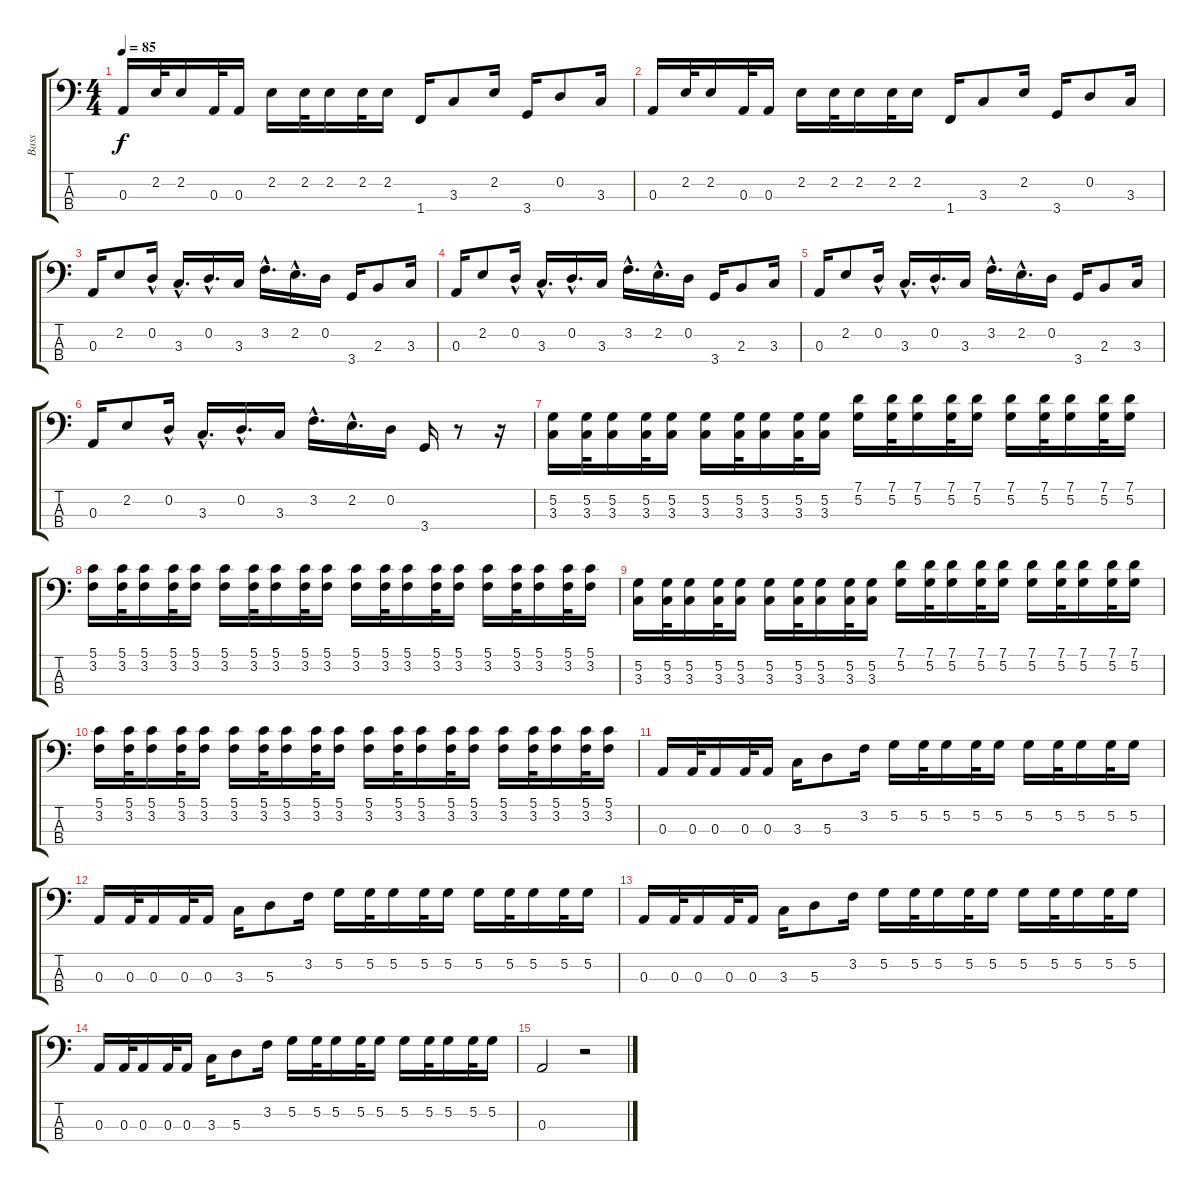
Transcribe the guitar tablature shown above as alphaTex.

\track ("Bass" "Bass") {instrument electricbasspick}
\staff {score tabs}
\tuning (G2 D2 A1 E1) {hide}
\ts (4 4)
\tempo 85
\clef f4
\ks c
0.3.16{dy f} 2.2.32 2.2.16 0.3.32 0.3.16 2.2.16 2.2.32 2.2.16 2.2.32 2.2.16 1.4.16 3.3.8 2.2.16 3.4.16 0.2.8 3.3.16 |
0.3.16 2.2.32 2.2.16 0.3.32 0.3.16 2.2.16 2.2.32 2.2.16 2.2.32 2.2.16 1.4.16 3.3.8 2.2.16 3.4.16 0.2.8 3.3.16 |
0.3.16 2.2.8 0.2{hac}.16 3.3{hac}.16{d} 0.2{hac}.16{d} 3.3.16 3.2{hac}.16{d} 2.2{hac}.16{d} 0.2.16 3.4.16 2.3.8 3.3.16 |
0.3.16 2.2.8 0.2{hac}.16 3.3{hac}.16{d} 0.2{hac}.16{d} 3.3.16 3.2{hac}.16{d} 2.2{hac}.16{d} 0.2.16 3.4.16 2.3.8 3.3.16 |
0.3.16 2.2.8 0.2{hac}.16 3.3{hac}.16{d} 0.2{hac}.16{d} 3.3.16 3.2{hac}.16{d} 2.2{hac}.16{d} 0.2.16 3.4.16 2.3.8 3.3.16 |
0.3.16 2.2.8 0.2{hac}.16 3.3{hac}.16{d} 0.2{hac}.16{d} 3.3.16 3.2{hac}.16{d} 2.2{hac}.16{d} 0.2.16 3.4.16 r.8 r.16 |
(5.2 3.3).16 (5.2 3.3).32 (5.2 3.3).16 (5.2 3.3).32 (5.2 3.3).16 (5.2 3.3).16 (5.2 3.3).32 (5.2 3.3).16 (5.2 3.3).32 (5.2 3.3).16 (7.1 5.2).16 (7.1 5.2).32 (7.1 5.2).16 (7.1 5.2).32 (7.1 5.2).16 (7.1 5.2).16 (7.1 5.2).32 (7.1 5.2).16 (7.1 5.2).32 (7.1 5.2).16 |
(5.1 3.2).16 (5.1 3.2).32 (5.1 3.2).16 (5.1 3.2).32 (5.1 3.2).16 (5.1 3.2).16 (5.1 3.2).32 (5.1 3.2).16 (5.1 3.2).32 (5.1 3.2).16 (5.1 3.2).16 (5.1 3.2).32 (5.1 3.2).16 (5.1 3.2).32 (5.1 3.2).16 (5.1 3.2).16 (5.1 3.2).32 (5.1 3.2).16 (5.1 3.2).32 (5.1 3.2).16 |
(5.2 3.3).16 (5.2 3.3).32 (5.2 3.3).16 (5.2 3.3).32 (5.2 3.3).16 (5.2 3.3).16 (5.2 3.3).32 (5.2 3.3).16 (5.2 3.3).32 (5.2 3.3).16 (7.1 5.2).16 (7.1 5.2).32 (7.1 5.2).16 (7.1 5.2).32 (7.1 5.2).16 (7.1 5.2).16 (7.1 5.2).32 (7.1 5.2).16 (7.1 5.2).32 (7.1 5.2).16 |
(5.1 3.2).16 (5.1 3.2).32 (5.1 3.2).16 (5.1 3.2).32 (5.1 3.2).16 (5.1 3.2).16 (5.1 3.2).32 (5.1 3.2).16 (5.1 3.2).32 (5.1 3.2).16 (5.1 3.2).16 (5.1 3.2).32 (5.1 3.2).16 (5.1 3.2).32 (5.1 3.2).16 (5.1 3.2).16 (5.1 3.2).32 (5.1 3.2).16 (5.1 3.2).32 (5.1 3.2).16 |
0.3.16 0.3.32 0.3.16 0.3.32 0.3.16 3.3.16 5.3.8 3.2.16 5.2.16 5.2.32 5.2.16 5.2.32 5.2.16 5.2.16 5.2.32 5.2.16 5.2.32 5.2.16 |
0.3.16 0.3.32 0.3.16 0.3.32 0.3.16 3.3.16 5.3.8 3.2.16 5.2.16 5.2.32 5.2.16 5.2.32 5.2.16 5.2.16 5.2.32 5.2.16 5.2.32 5.2.16 |
0.3.16 0.3.32 0.3.16 0.3.32 0.3.16 3.3.16 5.3.8 3.2.16 5.2.16 5.2.32 5.2.16 5.2.32 5.2.16 5.2.16 5.2.32 5.2.16 5.2.32 5.2.16 |
0.3.16 0.3.32 0.3.16 0.3.32 0.3.16 3.3.16 5.3.8 3.2.16 5.2.16 5.2.32 5.2.16 5.2.32 5.2.16 5.2.16 5.2.32 5.2.16 5.2.32 5.2.16 |
0.3.2 r.2
